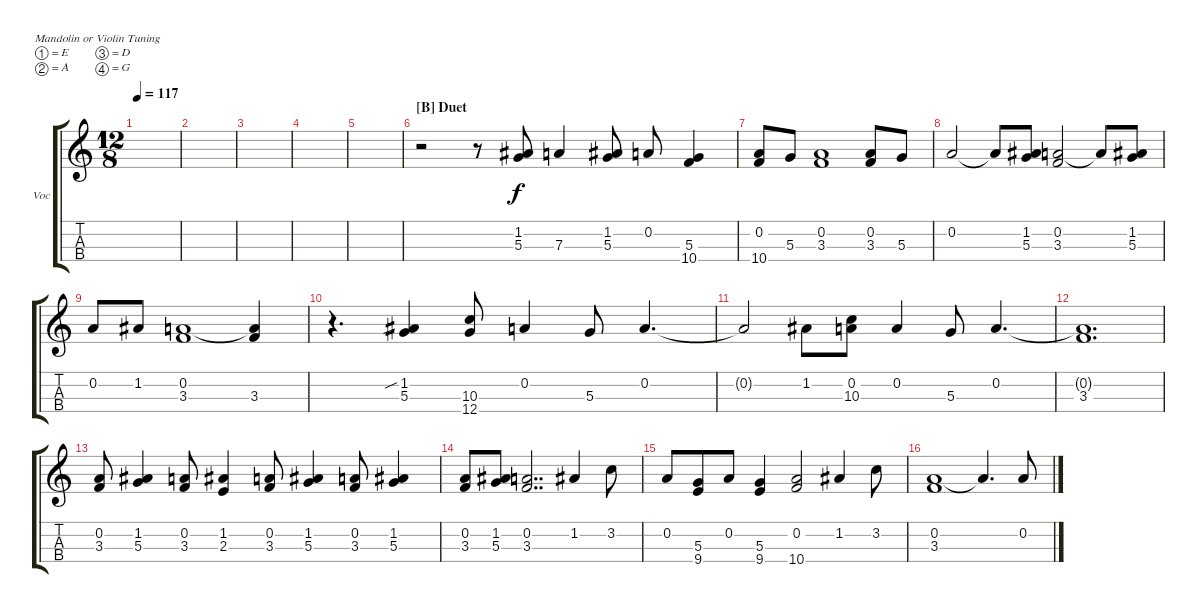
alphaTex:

\defaultSystemsLayout 4
\bracketExtendMode groupsimilarinstruments
\firstSystemTrackNameOrientation horizontal
\otherSystemsTrackNameOrientation horizontal
\track ("Christin`s Vocal" "Voc") {instrument violin}
\staff {score tabs}
\tuning (E5 A4 D4 G3)
\ts (12 8)
\tempo 117
\clef g2
\scale
0.333333
\ks c
|
\scale
0.333333 |
\scale
0.333333 |
\scale
0.333333 |
\scale
0.333333 |
\section ("B" "Duet")
r.2 r.8 (1.2 5.3).8 7.3.4 (1.2 5.3).8 0.2.8 (5.3 10.4).4 |
(0.2 10.4).8 5.3.8 (0.2 3.3).1 (3.3 0.2).8 5.3.8 |
0.2.2 0.2{t}.8 (1.2 5.3).8 (0.2 3.3).2 0.2{t}.8 (1.2 5.3).8 |
0.2.8 1.2.8 (0.2 3.3).1 (0.2{t} 3.3).4 |
r.4{d} (1.2{sib} 5.3).4 (10.3 12.4).8 0.2.4 5.3.8 0.2.4{d} |
0.2{t}.2 1.2.8 (10.3 0.2).8 0.2.4 5.3.8 0.2.4{d} |
(0.2{t} 3.3).1{d} |
(0.2 3.3).8 (1.2 5.3).4 (0.2 3.3).8 (1.2 2.3).4 (0.2 3.3).8 (1.2 5.3).4 (0.2 3.3).8 (1.2 5.3).4 |
(0.2 3.3).8 (1.2 5.3).8 (0.2 3.3).2{dd} 1.2.4 3.2.8 |
0.2.8 (5.3 9.4).8 0.2.8 (5.3 9.4).4 (0.2 10.4).2 1.2.4 3.2.8 |
(0.2 3.3).1 0.2{t}.4{d} 0.2.8
